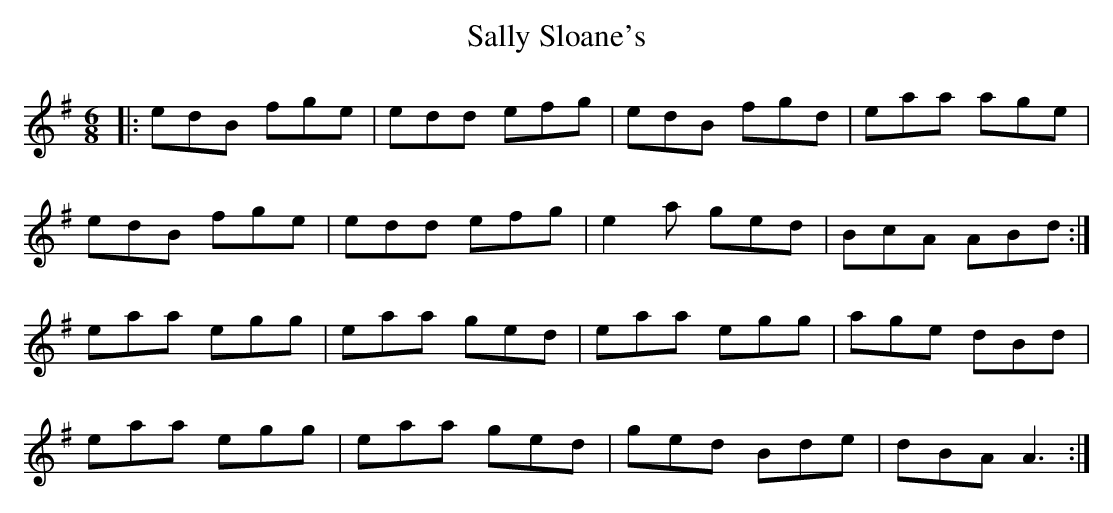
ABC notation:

X:1
T: Sally Sloane's
M: 6/8
L: 1/8
K: Ador
|:edB fge|edd efg|edB fgd|eaa age|
edB fge|edd efg|e2 a ged|BcA ABd:|
eaa egg|eaa ged|eaa egg|age dBd|
eaa egg|eaa ged|ged Bde|dBA A3:|
